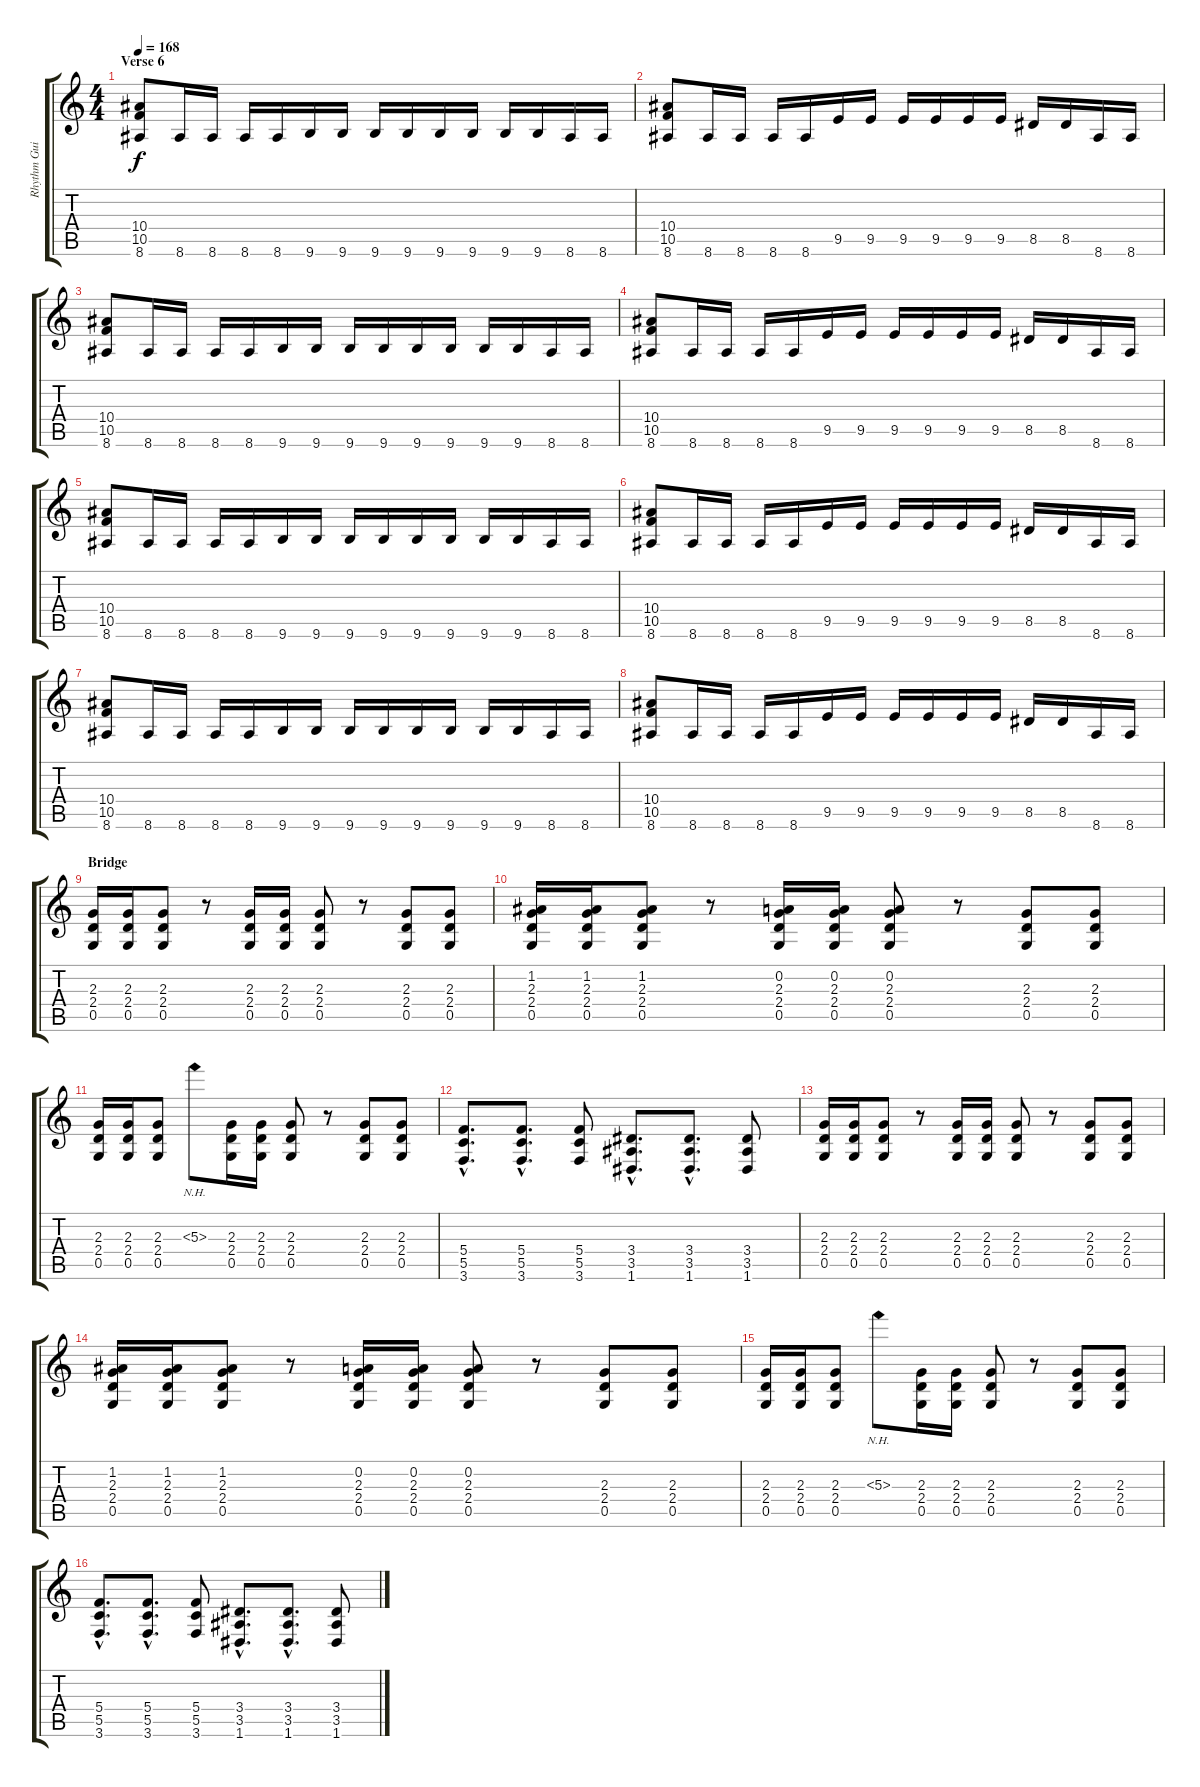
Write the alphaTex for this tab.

\track ("Rhythm Guitar" "Rhythm Gui") {instrument distortionguitar}
\staff {score tabs}
\tuning (D4 A3 F3 C3 G2 D2) {hide}
\ts (4 4)
\section ("" "Verse 6")
\tempo 168
\clef g2
\ks c
(10.4 10.5 8.6).8{dy f} 8.6.16 8.6.16 8.6.16 8.6.16 9.6.16 9.6.16 9.6.16 9.6.16 9.6.16 9.6.16 9.6.16 9.6.16 8.6.16 8.6.16 |
(10.4 10.5 8.6).8 8.6.16 8.6.16 8.6.16 8.6.16 9.5.16 9.5.16 9.5.16 9.5.16 9.5.16 9.5.16 8.5.16 8.5.16 8.6.16 8.6.16 |
(10.4 10.5 8.6).8 8.6.16 8.6.16 8.6.16 8.6.16 9.6.16 9.6.16 9.6.16 9.6.16 9.6.16 9.6.16 9.6.16 9.6.16 8.6.16 8.6.16 |
(10.4 10.5 8.6).8 8.6.16 8.6.16 8.6.16 8.6.16 9.5.16 9.5.16 9.5.16 9.5.16 9.5.16 9.5.16 8.5.16 8.5.16 8.6.16 8.6.16 |
(10.4 10.5 8.6).8 8.6.16 8.6.16 8.6.16 8.6.16 9.6.16 9.6.16 9.6.16 9.6.16 9.6.16 9.6.16 9.6.16 9.6.16 8.6.16 8.6.16 |
(10.4 10.5 8.6).8 8.6.16 8.6.16 8.6.16 8.6.16 9.5.16 9.5.16 9.5.16 9.5.16 9.5.16 9.5.16 8.5.16 8.5.16 8.6.16 8.6.16 |
(10.4 10.5 8.6).8 8.6.16 8.6.16 8.6.16 8.6.16 9.6.16 9.6.16 9.6.16 9.6.16 9.6.16 9.6.16 9.6.16 9.6.16 8.6.16 8.6.16 |
(10.4 10.5 8.6).8 8.6.16 8.6.16 8.6.16 8.6.16 9.5.16 9.5.16 9.5.16 9.5.16 9.5.16 9.5.16 8.5.16 8.5.16 8.6.16 8.6.16 |
\section ("" "Bridge")
(2.3 2.4 0.5).16 (2.3 2.4 0.5).16 (2.3 2.4 0.5).8 r.8 (2.3 2.4 0.5).16 (2.3 2.4 0.5).16 (2.3 2.4 0.5).8 r.8 (2.3 2.4 0.5).8 (2.3 2.4 0.5).8 |
(1.2 2.3 2.4 0.5).16 (1.2 2.3 2.4 0.5).16 (1.2 2.3 2.4 0.5).8 r.8 (0.2 2.3 2.4 0.5).16 (0.2 2.3 2.4 0.5).16 (0.2 2.3 2.4 0.5).8 r.8 (2.3 2.4 0.5).8 (2.3 2.4 0.5).8 |
(2.3 2.4 0.5).16 (2.3 2.4 0.5).16 (2.3 2.4 0.5).8 5.3{nh}.8 (2.3 2.4 0.5).16 (2.3 2.4 0.5).16 (2.3 2.4 0.5).8 r.8 (2.3 2.4 0.5).8 (2.3 2.4 0.5).8 |
(5.4{hac} 5.5{hac} 3.6{hac}).8{d} (5.4{hac} 5.5{hac} 3.6{hac}).8{d} (5.4 5.5 3.6).8 (3.4{hac} 3.5{hac} 1.6{hac}).8{d} (3.4{hac} 3.5{hac} 1.6{hac}).8{d} (3.4 3.5 1.6).8 |
(2.3 2.4 0.5).16 (2.3 2.4 0.5).16 (2.3 2.4 0.5).8 r.8 (2.3 2.4 0.5).16 (2.3 2.4 0.5).16 (2.3 2.4 0.5).8 r.8 (2.3 2.4 0.5).8 (2.3 2.4 0.5).8 |
(1.2 2.3 2.4 0.5).16 (1.2 2.3 2.4 0.5).16 (1.2 2.3 2.4 0.5).8 r.8 (0.2 2.3 2.4 0.5).16 (0.2 2.3 2.4 0.5).16 (0.2 2.3 2.4 0.5).8 r.8 (2.3 2.4 0.5).8 (2.3 2.4 0.5).8 |
(2.3 2.4 0.5).16 (2.3 2.4 0.5).16 (2.3 2.4 0.5).8 5.3{nh}.8 (2.3 2.4 0.5).16 (2.3 2.4 0.5).16 (2.3 2.4 0.5).8 r.8 (2.3 2.4 0.5).8 (2.3 2.4 0.5).8 |
(5.4{hac} 5.5{hac} 3.6{hac}).8{d} (5.4{hac} 5.5{hac} 3.6{hac}).8{d} (5.4 5.5 3.6).8 (3.4{hac} 3.5{hac} 1.6{hac}).8{d} (3.4{hac} 3.5{hac} 1.6{hac}).8{d} (3.4 3.5 1.6).8
